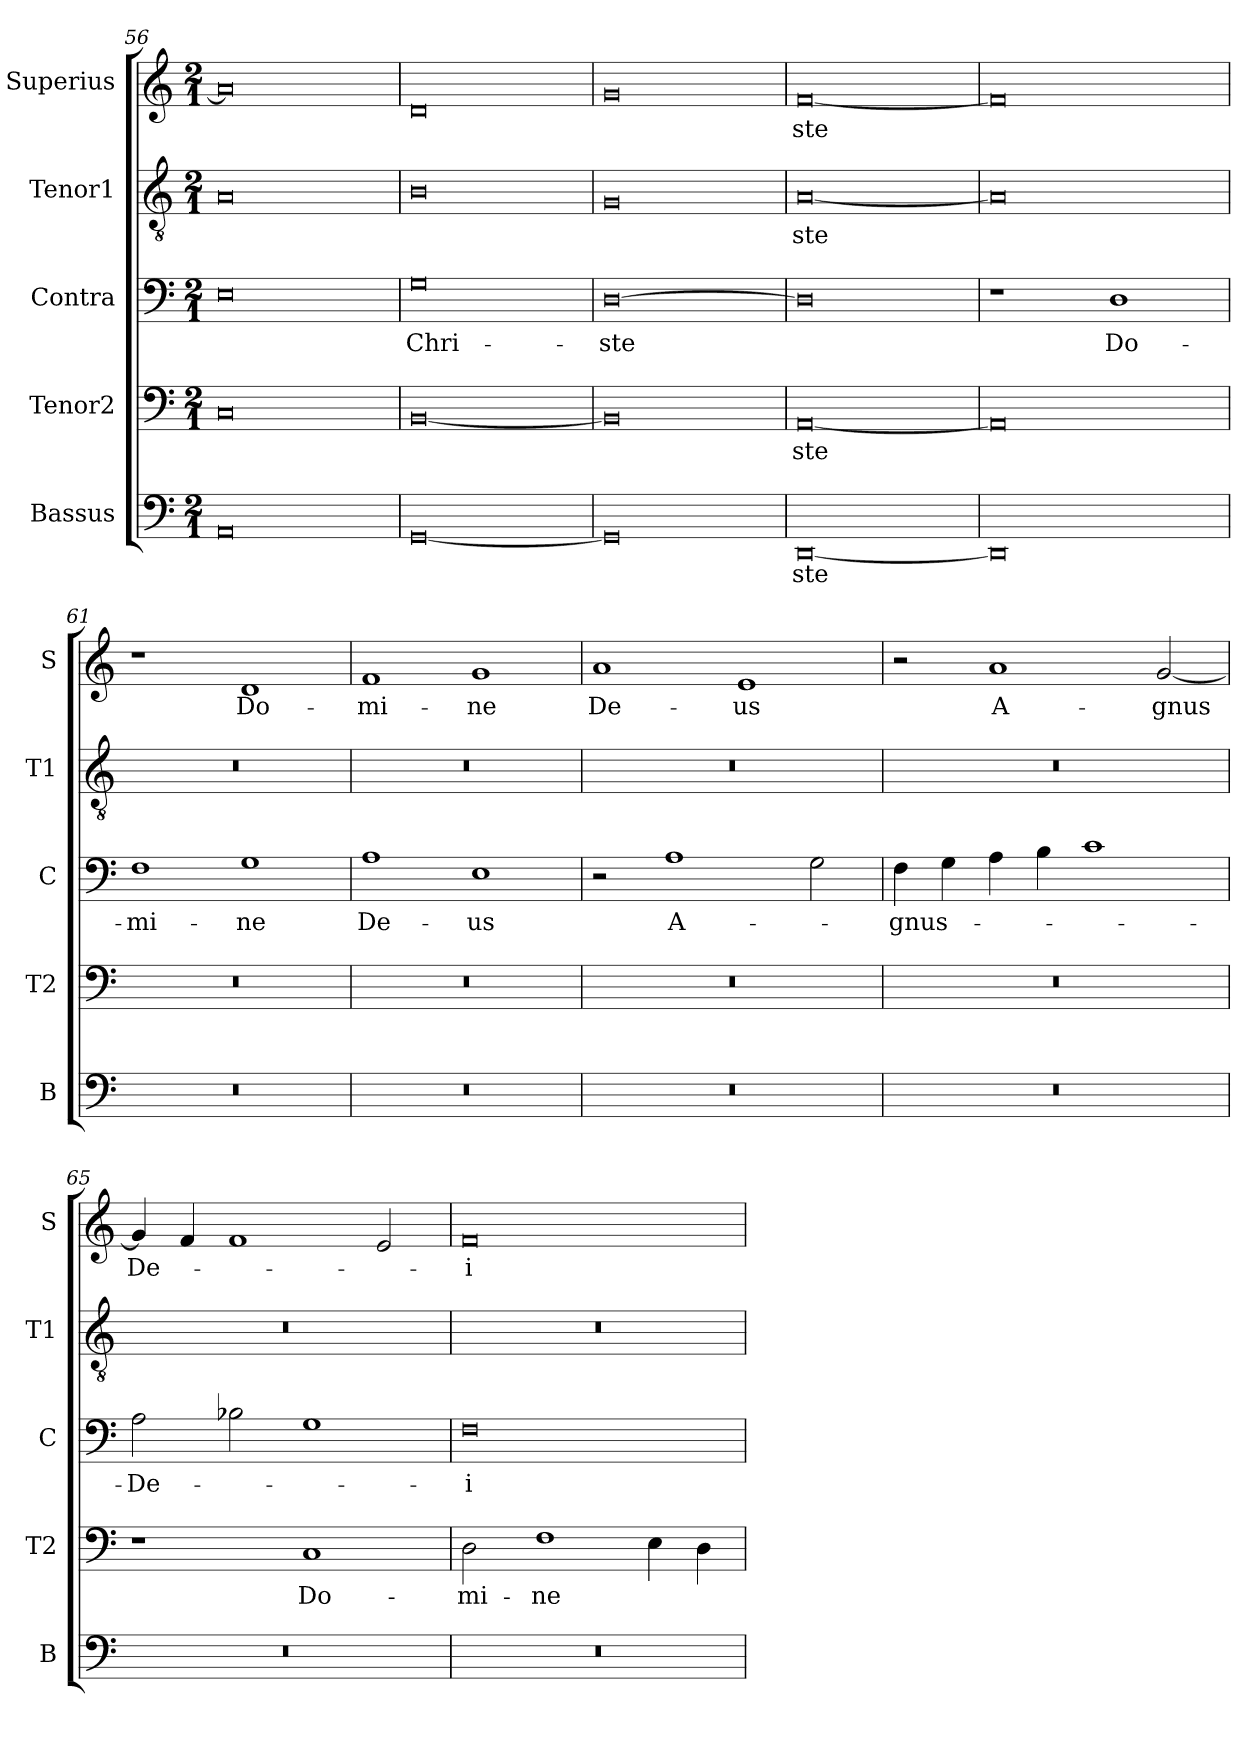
**kern	**text	**kern	**text	**kern	**text	**kern	**text	**kern	**text
*part5	*part5	*part4	*part4	*part3	*part3	*part2	*part2	*part1	*part1
*staff5	*staff5	*staff4	*staff4	*staff3	*staff3	*staff2	*staff2	*staff1	*staff1
*I"Bassus	*	*I"Tenor2	*	*I"Contra	*	*I"Tenor1	*	*I"Superius	*
*I'B	*	*I'T2	*	*I'C	*	*I'T1	*	*I'S	*
*clefF4	*	*clefF4	*	*clefF4	*	*clefGv2	*	*clefG2	*
*k[]	*	*k[]	*	*k[]	*	*k[]	*	*k[]	*
*M2/1	*	*M2/1	*	*M2/1	*	*M2/1	*	*M2/1	*
=56	=56	=56	=56	=56	=56	=56	=56	=56	=56
0AA	.	0C	.	0E	.	0A	.	0a]	.
=57	=57	=57	=57	=57	=57	=57	=57	=57	=57
[0GG	.	[0BB	.	0G	Chri-	0B	.	0d	.
=58	=58	=58	=58	=58	=58	=58	=58	=58	=58
0GG]	.	0BB]	.	[0D	-ste	0G	.	0g	.
=59	=59	=59	=59	=59	=59	=59	=59	=59	=59
[0DD	-ste	[0AA	-ste	0D]	.	[0A	-ste	[0f	-ste
=60	=60	=60	=60	=60	=60	=60	=60	=60	=60
0DD]	.	0AA]	.	1r	.	0A]	.	0f]	.
.	.	.	.	1D	Do-	.	.	.	.
=61	=61	=61	=61	=61	=61	=61	=61	=61	=61
0r	.	0r	.	1F	-mi-	0r	.	1r	.
.	.	.	.	1G	-ne	.	.	1d	Do-
=62	=62	=62	=62	=62	=62	=62	=62	=62	=62
0r	.	0r	.	1A	De-	0r	.	1f	-mi-
.	.	.	.	1E	-us	.	.	1g	-ne
=63	=63	=63	=63	=63	=63	=63	=63	=63	=63
0r	.	0r	.	2r	.	0r	.	1a	De-
.	.	.	.	1A	A-	.	.	.	.
.	.	.	.	.	.	.	.	1e	-us
.	.	.	.	2G\	.	.	.	.	.
=64	=64	=64	=64	=64	=64	=64	=64	=64	=64
0r	.	0r	.	4F\	-gnus-	0r	.	2r	.
.	.	.	.	4G\	.	.	.	.	.
.	.	.	.	4A\	.	.	.	1a	A-
.	.	.	.	4B\	.	.	.	.	.
.	.	.	.	1c	.	.	.	.	.
.	.	.	.	.	.	.	.	[2g/	-gnus
=65	=65	=65	=65	=65	=65	=65	=65	=65	=65
0r	.	1r	.	2A\	-De-	0r	.	4g/]	De-
.	.	.	.	.	.	.	.	4f/	.
.	.	.	.	2B-X\	.	.	.	1f	.
.	.	1C	Do-	1G	.	.	.	.	.
.	.	.	.	.	.	.	.	2e/	.
=66	=66	=66	=66	=66	=66	=66	=66	=66	=66
0r	.	2D\	-mi-	0F	-i	0r	.	0f	-i
.	.	1F	-ne	.	.	.	.	.	.
.	.	4E\	.	.	.	.	.	.	.
.	.	4D\	.	.	.	.	.	.	.
=	=	=	=	=	=	=	=	=	=
*-	*-	*-	*-	*-	*-	*-	*-	*-	*-
